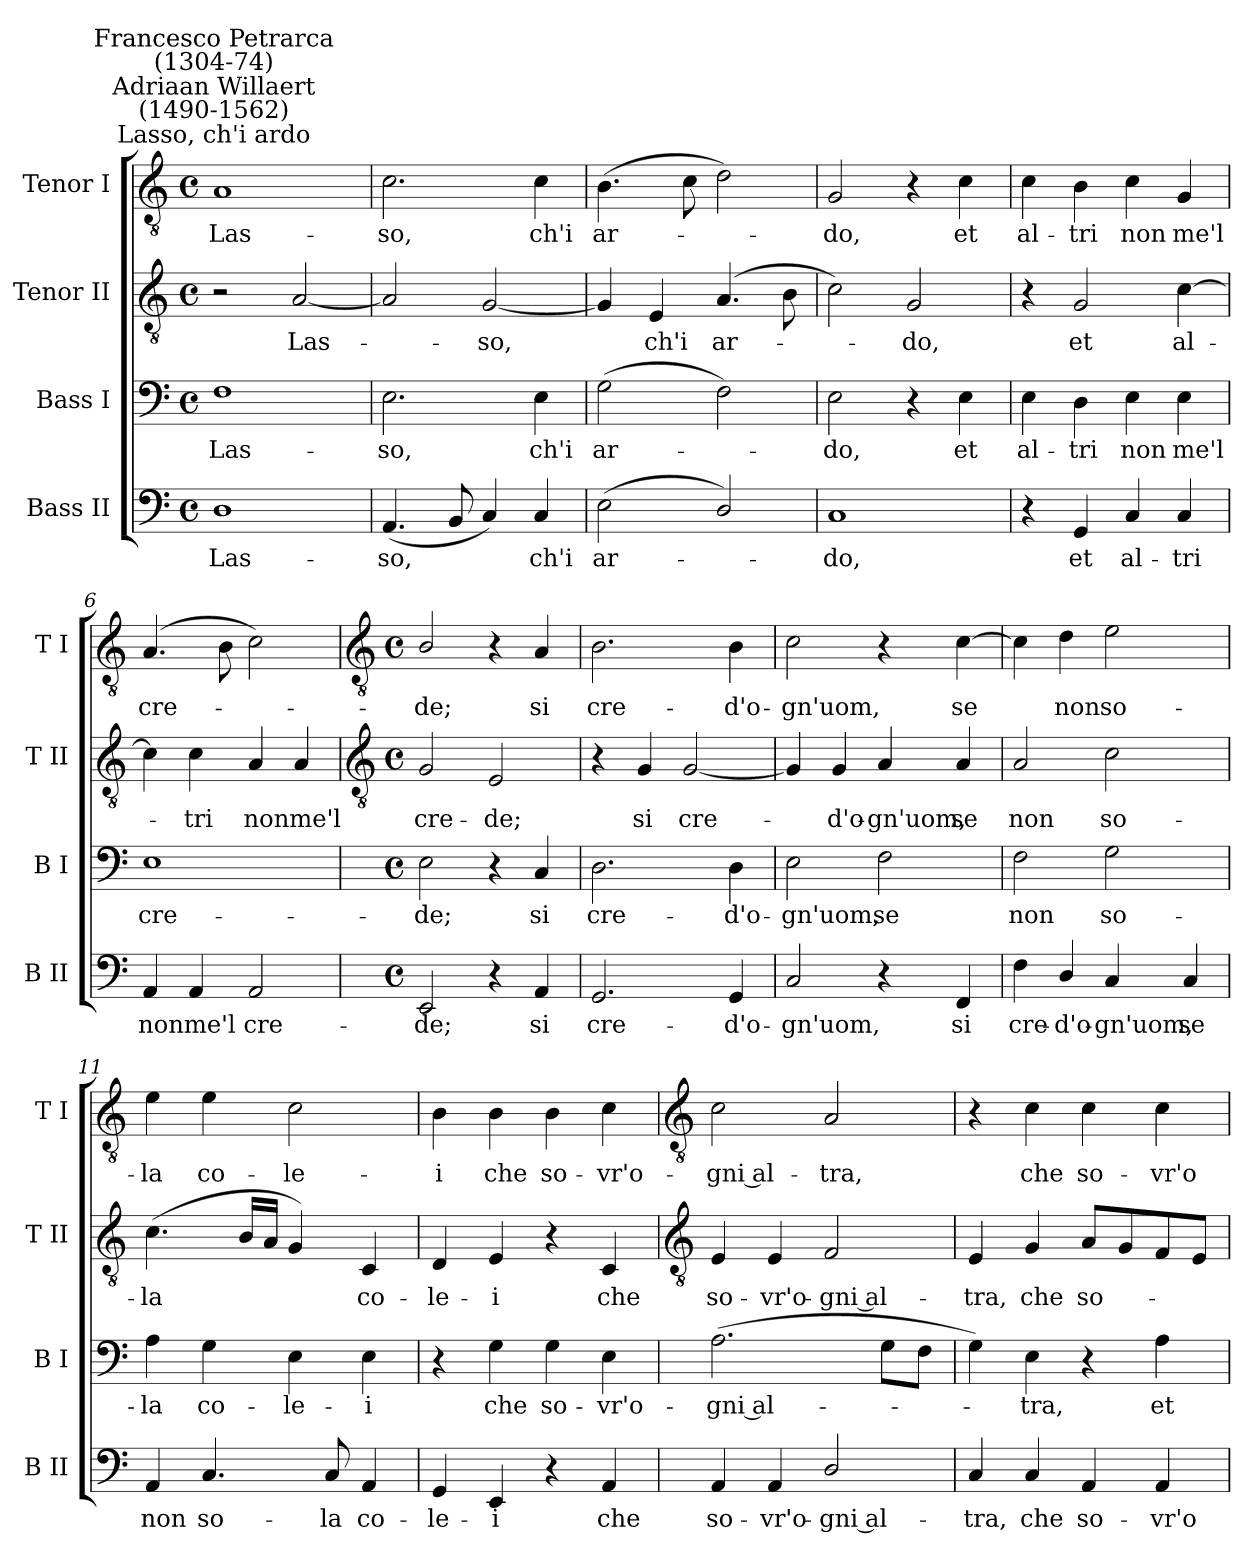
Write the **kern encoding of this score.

**kern	**text	**kern	**text	**kern	**text	**kern	**text
*part4	*part4	*part3	*part3	*part2	*part2	*part1	*part1
*staff4	*staff4	*staff3	*staff3	*staff2	*staff2	*staff1	*staff1
*I"Bass II	*	*I"Bass I	*	*I"Tenor II	*	*I"Tenor I	*
*I'B II	*	*I'B I	*	*I'T II	*	*I'T I	*
*clefF4	*	*clefF4	*	*clefGv2	*	*clefGv2	*
*k[]	*	*k[]	*	*k[]	*	*k[]	*
*C:	*	*C:	*	*C:	*	*C:	*
*M4/4	*	*M4/4	*	*M4/4	*	*M4/4	*
*met(c)	*	*met(c)	*	*met(c)	*	*met(c)	*
=1	=1	=1	=1	=1	=1	=1	=1
!	!	!	!	!	!	!LO:TX:a:cj:t=Lasso, ch'i ardo	!
!	!	!	!	!	!	!LO:TX:a:cj:t=Adriaan Willaert\n(1490-1562)	!
!	!	!	!	!	!	!LO:TX:a:cj:t=Francesco Petrarca\n(1304-74)	!
!	!LO:LY:b	!	!LO:LY:b	!	!	!	!LO:LY:b
1D	Las-	1F	Las-	2r	.	1A	Las-
!	!	!	!	!	!LO:LY:b	!	!
.	.	.	.	[2A	Las-	.	.
=2	=2	=2	=2	=2	=2	=2	=2
!	!LO:LY:b	!	!LO:LY:b	!	!	!	!LO:LY:b
(<4.AA	-so,	2.E	-so,	2A]	.	2.c	-so,
8BB	.	.	.	.	.	.	.
!	!	!	!	!	!LO:LY:b	!	!
4C)	.	.	.	[2G	so,	.	.
!	!LO:LY:b	!	!LO:LY:b	!	!	!	!LO:LY:b
4C	ch'i	4E	ch'i	.	.	4c	ch'i
=3	=3	=3	=3	=3	=3	=3	=3
!	!LO:LY:b	!	!LO:LY:b	!	!	!	!LO:LY:b
(<2E	ar-	(>2G	ar-	4G]	.	(>4.B	ar-
!	!	!	!	!	!LO:LY:b	!	!
.	.	.	.	4E	ch'i	.	.
.	.	.	.	.	.	8c	.
!	!	!	!	!	!LO:LY:b	!	!
2D/)	.	2F)	.	(>4.A	ar-	2d)	.
.	.	.	.	8B	.	.	.
=4	=4	=4	=4	=4	=4	=4	=4
!	!LO:LY:b	!	!LO:LY:b	!	!	!	!LO:LY:b
1C	do,	2E	do,	2c)	.	2G	do,
!	!	!	!	!	!LO:LY:b	!	!
.	.	4r	.	2G	do,	4r	.
!	!	!	!LO:LY:b	!	!	!	!LO:LY:b
.	.	4E	et	.	.	4c	et
=5	=5	=5	=5	=5	=5	=5	=5
!	!	!	!LO:LY:b	!	!	!	!LO:LY:b
4r	.	4E	al-	4r	.	4c	al-
!	!LO:LY:b	!	!LO:LY:b	!	!LO:LY:b	!	!LO:LY:b
4GG	et	4D	-tri	2G	et	4B	-tri
!	!LO:LY:b	!	!LO:LY:b	!	!	!	!LO:LY:b
4C	al-	4E	non	.	.	4c	non
!	!LO:LY:b	!	!LO:LY:b	!	!LO:LY:b	!	!LO:LY:b
4C	-tri	4E	me'l	[4c	al-	4G	me'l
=6	=6	=6	=6	=6	=6	=6	=6
!	!LO:LY:b	!	!LO:LY:b	!	!	!	!LO:LY:b
4AA	non	1E	cre-	4c]	.	(>4.A	cre-
!	!LO:LY:b	!	!	!	!LO:LY:b	!	!
4AA	me'l	.	.	4c	tri	.	.
.	.	.	.	.	.	8B	.
!	!LO:LY:b	!	!	!	!LO:LY:b	!	!
2AA	cre-	.	.	4A	non	2c)	.
!	!	!	!	!	!LO:LY:b	!	!
.	.	.	.	4A	me'l	.	.
!!LO:LB:g=z
=7	=7	=7	=7	=7	=7	=7	=7
*	*	*	*	*clefGv2	*	*clefGv2	*
*M4/4	*	*M4/4	*	*M4/4	*	*M4/4	*
*met(c)	*	*met(c)	*	*met(c)	*	*met(c)	*
!	!LO:LY:b	!	!LO:LY:b	!	!LO:LY:b	!	!LO:LY:b
2EE	-de;	2E	-de;	2G	cre-	2B/	de;
!	!	!	!	!	!LO:LY:b	!	!
4r	.	4r	.	2E	-de;	4r	.
!	!LO:LY:b	!	!LO:LY:b	!	!	!	!LO:LY:b
4AA	si	4C	si	.	.	4A	si
=8	=8	=8	=8	=8	=8	=8	=8
!	!LO:LY:b	!	!LO:LY:b	!	!	!	!LO:LY:b
2.GG	cre-	2.D	cre-	4r	.	2.B	cre-
!	!	!	!	!	!LO:LY:b	!	!
.	.	.	.	4G	si	.	.
!	!	!	!	!	!LO:LY:b	!	!
.	.	.	.	[2G	cre-	.	.
!	!LO:LY:b	!	!LO:LY:b	!	!	!	!LO:LY:b
4GG	-d'o-	4D	-d'o-	.	.	4B	-d'o-
=9	=9	=9	=9	=9	=9	=9	=9
!	!LO:LY:b	!	!LO:LY:b	!	!	!	!LO:LY:b
2C	-gn'uom,	2E	-gn'uom,	4G]	.	2c	-gn'uom,
!	!	!	!	!	!LO:LY:b	!	!
.	.	.	.	4G	d'o-	.	.
!	!	!	!LO:LY:b	!	!LO:LY:b	!	!
4r	.	2F	se	4A	-gn'uom,	4r	.
!	!LO:LY:b	!	!	!	!LO:LY:b	!	!LO:LY:b
4FF	si	.	.	4A	se	[4c	se
=10	=10	=10	=10	=10	=10	=10	=10
!	!LO:LY:b	!	!LO:LY:b	!	!LO:LY:b	!	!
4F	cre-	2F	non	2A	non	4c]	.
!	!LO:LY:b	!	!	!	!	!	!LO:LY:b
4D/	-d'o-	.	.	.	.	4d	non
!	!LO:LY:b	!	!LO:LY:b	!	!LO:LY:b	!	!LO:LY:b
4C	-gn'uom,	2G	so-	2c	so-	2e	so-
!	!LO:LY:b	!	!	!	!	!	!
4C	se	.	.	.	.	.	.
=11	=11	=11	=11	=11	=11	=11	=11
!	!LO:LY:b	!	!LO:LY:b	!	!LO:LY:b	!	!LO:LY:b
4AA	non	4A	-la	(<4.c	-la	4e	-la
!	!LO:LY:b	!	!LO:LY:b	!	!	!	!LO:LY:b
4.C	so-	4G	co-	.	.	4e	co-
.	.	.	.	16BLL	.	.	.
.	.	.	.	16AJJ	.	.	.
!	!	!	!LO:LY:b	!	!	!	!LO:LY:b
.	.	4E	-le-	4G)	.	2c	-le-
!	!LO:LY:b	!	!	!	!	!	!
8C	-la	.	.	.	.	.	.
!	!LO:LY:b	!	!LO:LY:b	!	!LO:LY:b	!	!
4AA	co-	4E	-i	4C	co-	.	.
=12	=12	=12	=12	=12	=12	=12	=12
!	!LO:LY:b	!	!	!	!LO:LY:b	!	!LO:LY:b
4GG	-le-	4r	.	4D	-le-	4B	-i
!	!LO:LY:b	!	!LO:LY:b	!	!LO:LY:b	!	!LO:LY:b
4EE	-i	4G	che	4E	-i	4B	che
!	!	!	!LO:LY:b	!	!	!	!LO:LY:b
4r	.	4G	so-	4r	.	4B	so-
!	!LO:LY:b	!	!LO:LY:b	!	!LO:LY:b	!	!LO:LY:b
4AA	che	4E	-vr'o-	4C	che	4c	-vr'o-
!!LO:LB:g=z
=13	=13	=13	=13	=13	=13	=13	=13
*	*	*	*	*clefGv2	*	*clefGv2	*
!	!LO:LY:b	!	!LO:LY:b	!	!LO:LY:b	!	!LO:LY:b
4AA	so-	(>2.A	-gni al-	4E	so-	2c	-gni al-
!	!LO:LY:b	!	!	!	!LO:LY:b	!	!
4AA	-vr'o-	.	.	4E	-vr'o-	.	.
!	!LO:LY:b	!	!	!	!LO:LY:b	!	!LO:LY:b
2D/	-gni al-	.	.	2F	-gni al-	2A	-tra,
.	.	8GL	.	.	.	.	.
.	.	8FJ	.	.	.	.	.
=14	=14	=14	=14	=14	=14	=14	=14
!	!LO:LY:b	!	!	!	!LO:LY:b	!	!
4C	-tra,	4G)	.	4E	-tra,	4r	.
!	!LO:LY:b	!	!LO:LY:b	!	!LO:LY:b	!	!LO:LY:b
4C	che	4E	tra,	4G	che	4c	che
!	!LO:LY:b	!	!	!	!LO:LY:b	!	!LO:LY:b
4AA	so-	4r	.	8AL	so-	4c	so-
.	.	.	.	8G	.	.	.
!	!LO:LY:b	!	!LO:LY:b	!	!	!	!LO:LY:b
4AA	-vr'o-	4A	et	8F	.	4c	-vr'o-
.	.	.	.	8EJ	.	.	.
=	=	=	=	=	=	=	=
*-	*-	*-	*-	*-	*-	*-	*-
